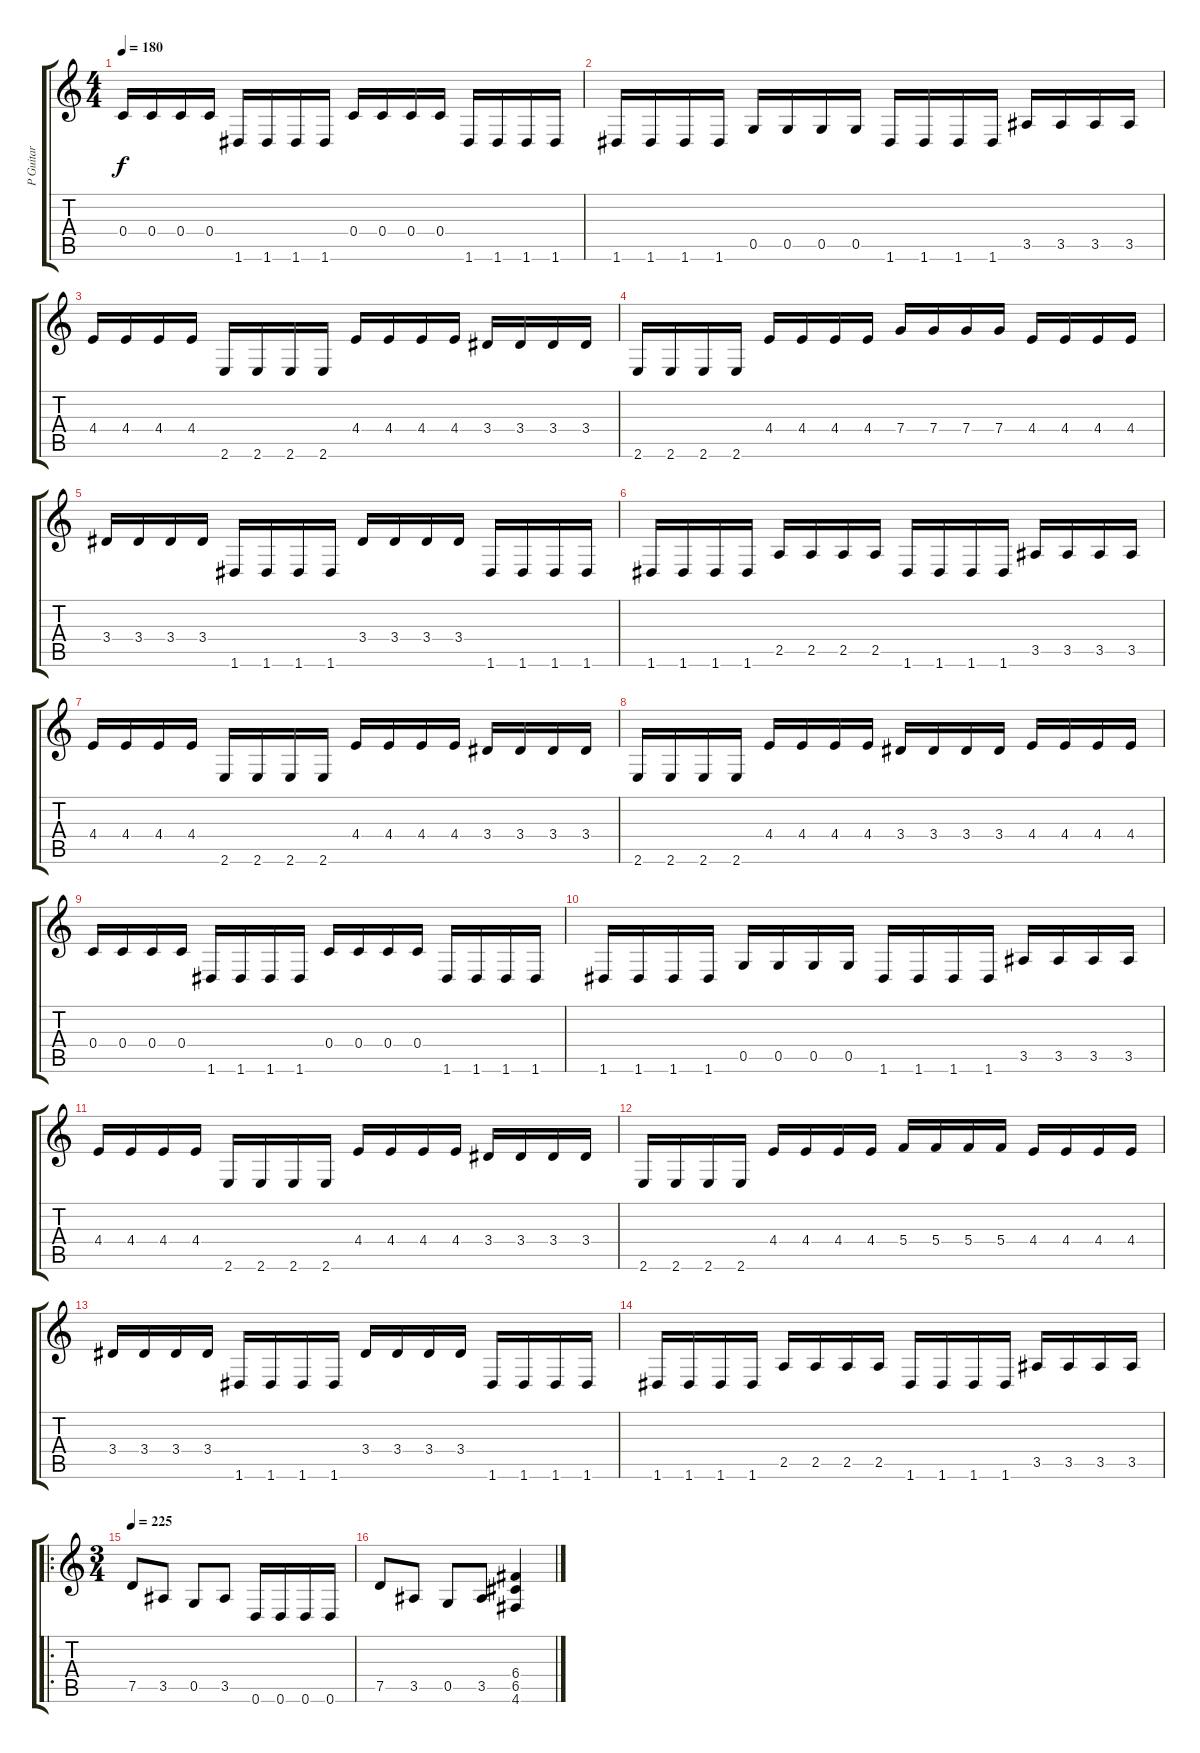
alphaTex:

\track ("P Guitar" "P Guitar") {instrument distortionguitar}
\staff {score tabs}
\tuning (D4 A3 F3 C3 G2 D2) {hide}
\ts (4 4)
\tempo 180
\clef g2
\ks c
0.4.16{dy f} 0.4.16 0.4.16 0.4.16 1.6.16 1.6.16 1.6.16 1.6.16 0.4.16 0.4.16 0.4.16 0.4.16 1.6.16 1.6.16 1.6.16 1.6.16 |
1.6.16 1.6.16 1.6.16 1.6.16 0.5.16 0.5.16 0.5.16 0.5.16 1.6.16 1.6.16 1.6.16 1.6.16 3.5.16 3.5.16 3.5.16 3.5.16 |
4.4.16 4.4.16 4.4.16 4.4.16 2.6.16 2.6.16 2.6.16 2.6.16 4.4.16 4.4.16 4.4.16 4.4.16 3.4.16 3.4.16 3.4.16 3.4.16 |
2.6.16 2.6.16 2.6.16 2.6.16 4.4.16 4.4.16 4.4.16 4.4.16 7.4.16 7.4.16 7.4.16 7.4.16 4.4.16 4.4.16 4.4.16 4.4.16 |
3.4.16 3.4.16 3.4.16 3.4.16 1.6.16 1.6.16 1.6.16 1.6.16 3.4.16 3.4.16 3.4.16 3.4.16 1.6.16 1.6.16 1.6.16 1.6.16 |
1.6.16 1.6.16 1.6.16 1.6.16 2.5.16 2.5.16 2.5.16 2.5.16 1.6.16 1.6.16 1.6.16 1.6.16 3.5.16 3.5.16 3.5.16 3.5.16 |
4.4.16 4.4.16 4.4.16 4.4.16 2.6.16 2.6.16 2.6.16 2.6.16 4.4.16 4.4.16 4.4.16 4.4.16 3.4.16 3.4.16 3.4.16 3.4.16 |
2.6.16 2.6.16 2.6.16 2.6.16 4.4.16 4.4.16 4.4.16 4.4.16 3.4.16 3.4.16 3.4.16 3.4.16 4.4.16 4.4.16 4.4.16 4.4.16 |
0.4.16 0.4.16 0.4.16 0.4.16 1.6.16 1.6.16 1.6.16 1.6.16 0.4.16 0.4.16 0.4.16 0.4.16 1.6.16 1.6.16 1.6.16 1.6.16 |
1.6.16 1.6.16 1.6.16 1.6.16 0.5.16 0.5.16 0.5.16 0.5.16 1.6.16 1.6.16 1.6.16 1.6.16 3.5.16 3.5.16 3.5.16 3.5.16 |
4.4.16 4.4.16 4.4.16 4.4.16 2.6.16 2.6.16 2.6.16 2.6.16 4.4.16 4.4.16 4.4.16 4.4.16 3.4.16 3.4.16 3.4.16 3.4.16 |
2.6.16 2.6.16 2.6.16 2.6.16 4.4.16 4.4.16 4.4.16 4.4.16 5.4.16 5.4.16 5.4.16 5.4.16 4.4.16 4.4.16 4.4.16 4.4.16 |
3.4.16 3.4.16 3.4.16 3.4.16 1.6.16 1.6.16 1.6.16 1.6.16 3.4.16 3.4.16 3.4.16 3.4.16 1.6.16 1.6.16 1.6.16 1.6.16 |
1.6.16 1.6.16 1.6.16 1.6.16 2.5.16 2.5.16 2.5.16 2.5.16 1.6.16 1.6.16 1.6.16 1.6.16 3.5.16 3.5.16 3.5.16 3.5.16 |
\ro
\ts (3 4)
\tempo 225
7.5.8 3.5.8 0.5.8 3.5.8 0.6.16 0.6.16 0.6.16 0.6.16 |
7.5.8 3.5.8 0.5.8 3.5.8 (6.4 6.5 4.6).4
